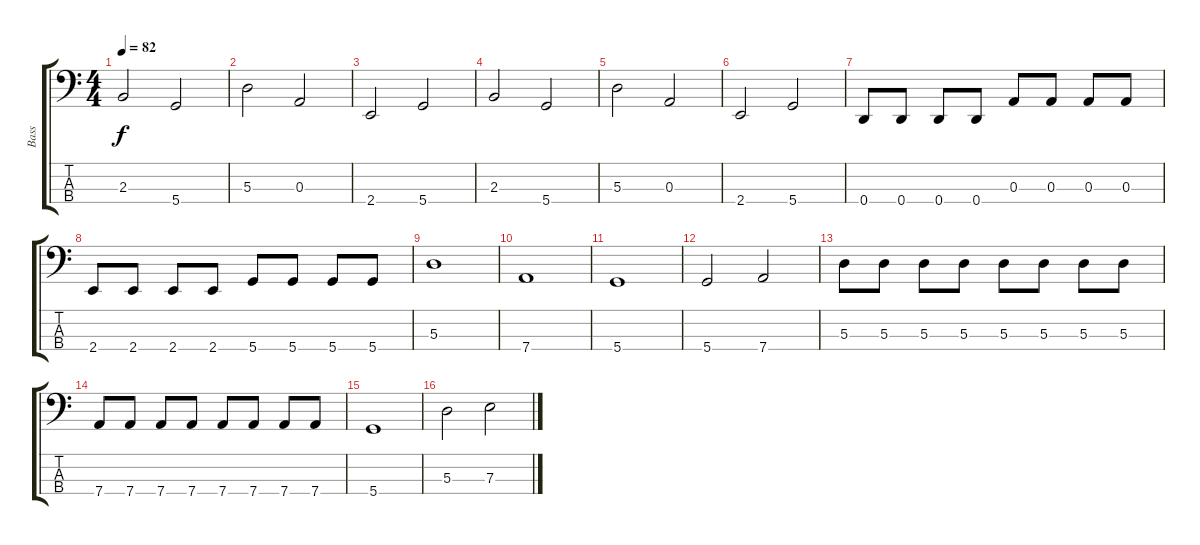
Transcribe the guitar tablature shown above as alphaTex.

\track ("Bass" "Bass") {instrument electricbassfinger}
\staff {score tabs}
\tuning (G2 D2 A1 D1) {hide}
\ts (4 4)
\tempo 82
\clef f4
\ks c
2.3.2{dy f} 5.4.2 |
5.3.2 0.3.2 |
2.4.2 5.4.2 |
2.3.2 5.4.2 |
5.3.2 0.3.2 |
2.4.2 5.4.2 |
0.4.8 0.4.8 0.4.8 0.4.8 0.3.8 0.3.8 0.3.8 0.3.8 |
2.4.8 2.4.8 2.4.8 2.4.8 5.4.8 5.4.8 5.4.8 5.4.8 |
5.3.1 |
7.4.1 |
5.4.1 |
5.4.2 7.4.2 |
5.3.8 5.3.8 5.3.8 5.3.8 5.3.8 5.3.8 5.3.8 5.3.8 |
7.4.8 7.4.8 7.4.8 7.4.8 7.4.8 7.4.8 7.4.8 7.4.8 |
5.4.1 |
5.3.2 7.3.2
